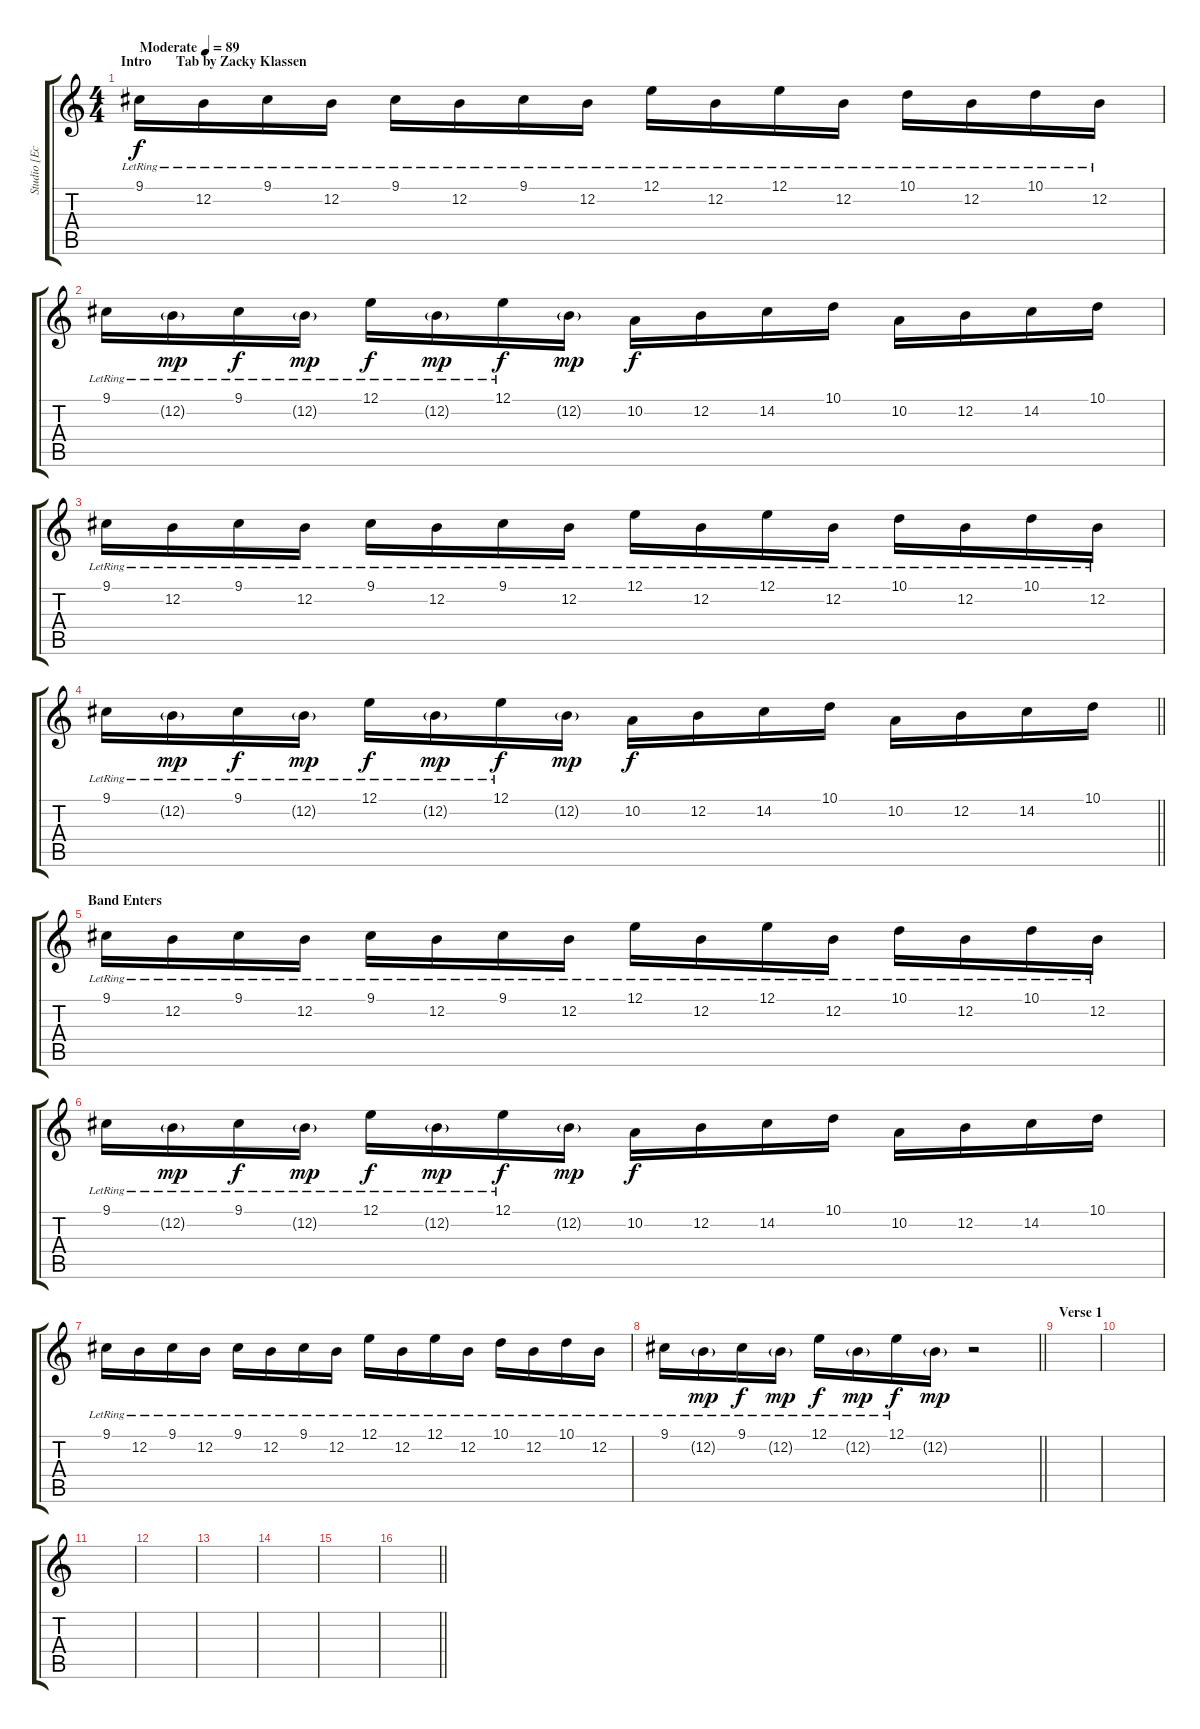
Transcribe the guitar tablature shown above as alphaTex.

\track ("Studio [Echoes/FX]" "Studio [Ec") {instrument fx7echoes}
\staff {score tabs}
\tuning (E4 B3 G3 D3 A2 D2) {hide}
\ts (4 4)
\section ("" "Intro       Tab by Zacky Klassen")
\tempo (89 "Moderate")
\clef g2
\ks c
9.1{lr}.16{dy f instrument fx7echoes} 12.2{lr}.16 9.1{lr}.16 12.2{lr}.16 9.1{lr}.16 12.2{lr}.16 9.1{lr}.16 12.2{lr}.16 12.1{lr}.16 12.2{lr}.16 12.1{lr}.16 12.2{lr}.16 10.1{lr}.16 12.2{lr}.16 10.1{lr}.16 12.2{lr}.16 |
9.1{lr}.16 12.2{g lr}.16{dy mp} 9.1{lr}.16{dy f} 12.2{g lr}.16{dy mp} 12.1{lr}.16{dy f} 12.2{g lr}.16{dy mp} 12.1{lr}.16{dy f} 12.2{g}.16{dy mp} 10.2.16{dy f} 12.2.16 14.2.16 10.1.16 10.2.16 12.2.16 14.2.16 10.1.16 |
9.1{lr}.16 12.2{lr}.16 9.1{lr}.16 12.2{lr}.16 9.1{lr}.16 12.2{lr}.16 9.1{lr}.16 12.2{lr}.16 12.1{lr}.16 12.2{lr}.16 12.1{lr}.16 12.2{lr}.16 10.1{lr}.16 12.2{lr}.16 10.1{lr}.16 12.2{lr}.16 |
\barLineRight lightlight
9.1{lr}.16 12.2{g lr}.16{dy mp} 9.1{lr}.16{dy f} 12.2{g lr}.16{dy mp} 12.1{lr}.16{dy f} 12.2{g lr}.16{dy mp} 12.1{lr}.16{dy f} 12.2{g}.16{dy mp} 10.2.16{dy f} 12.2.16 14.2.16 10.1.16 10.2.16 12.2.16 14.2.16 10.1.16 |
\section ("" "Band Enters")
9.1{lr}.16 12.2{lr}.16 9.1{lr}.16 12.2{lr}.16 9.1{lr}.16 12.2{lr}.16 9.1{lr}.16 12.2{lr}.16 12.1{lr}.16 12.2{lr}.16 12.1{lr}.16 12.2{lr}.16 10.1{lr}.16 12.2{lr}.16 10.1{lr}.16 12.2{lr}.16 |
9.1{lr}.16 12.2{g lr}.16{dy mp} 9.1{lr}.16{dy f} 12.2{g lr}.16{dy mp} 12.1{lr}.16{dy f} 12.2{g lr}.16{dy mp} 12.1{lr}.16{dy f} 12.2{g}.16{dy mp} 10.2.16{dy f} 12.2.16 14.2.16 10.1.16 10.2.16 12.2.16 14.2.16 10.1.16 |
9.1{lr}.16 12.2{lr}.16 9.1{lr}.16 12.2{lr}.16 9.1{lr}.16 12.2{lr}.16 9.1{lr}.16 12.2{lr}.16 12.1{lr}.16 12.2{lr}.16 12.1{lr}.16 12.2{lr}.16 10.1{lr}.16 12.2{lr}.16 10.1{lr}.16 12.2{lr}.16 |
\barLineRight lightlight
9.1{lr}.16 12.2{g lr}.16{dy mp} 9.1{lr}.16{dy f} 12.2{g lr}.16{dy mp} 12.1{lr}.16{dy f} 12.2{g lr}.16{dy mp} 12.1{lr}.16{dy f} 12.2{g}.16{dy mp} r.2 |
\section ("" "Verse 1")
|
|
|
|
|
|
|
\barLineRight lightlight
